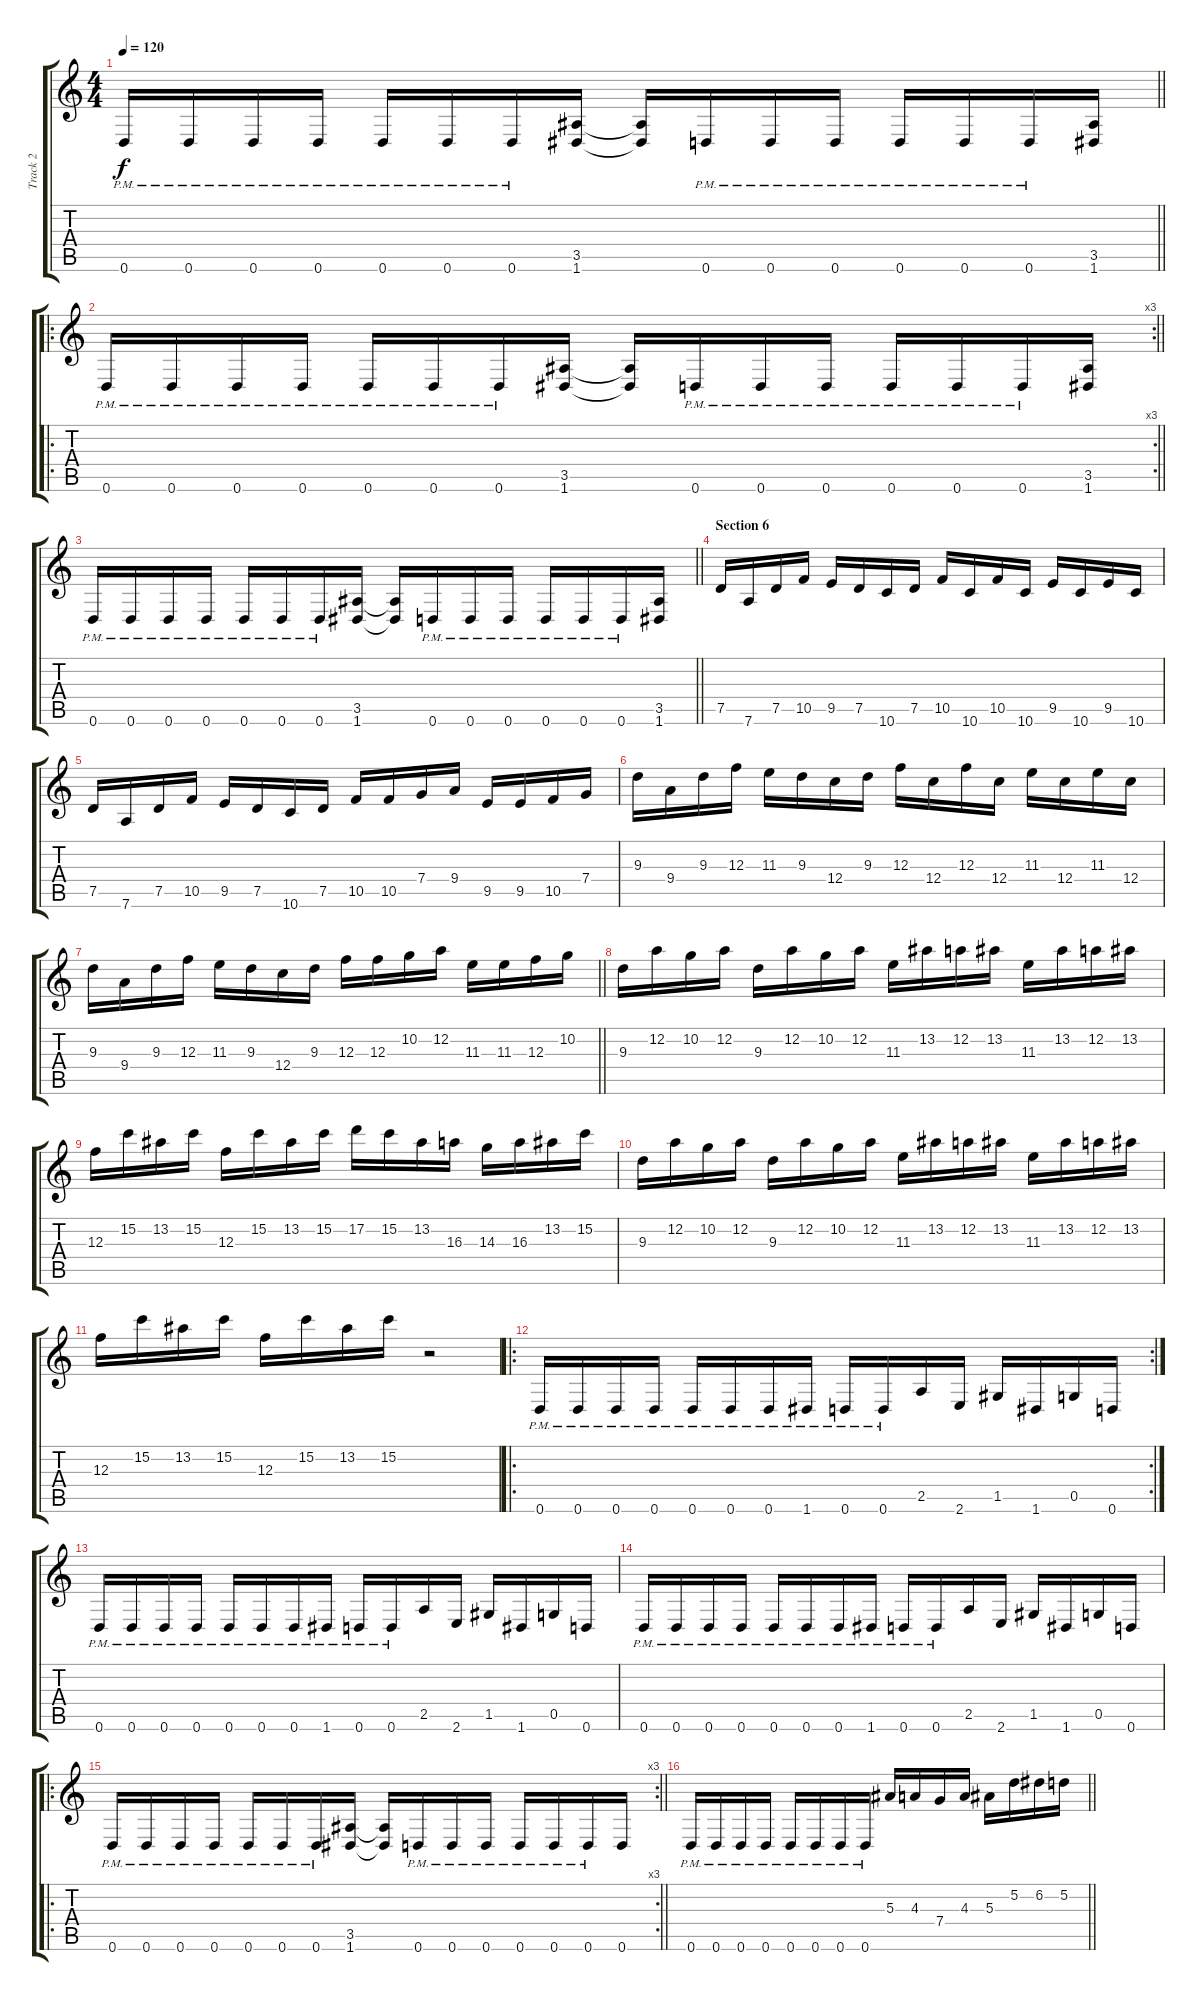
\track ("Track 2" "Track 2") {instrument distortionguitar}
\staff {score tabs}
\tuning (D4 A3 F3 C3 G2 D2) {hide}
\ts (4 4)
\tempo 120
\clef g2
\barLineRight lightlight
\ks c
0.6{pm}.16{dy f} 0.6{pm}.16 0.6{pm}.16 0.6{pm}.16 0.6{pm}.16 0.6{pm}.16 0.6{pm}.16 (3.5 1.6).16 (3.5{t} 1.6{t}).16 0.6{pm}.16 0.6{pm}.16 0.6{pm}.16 0.6{pm}.16 0.6{pm}.16 0.6{pm}.16 (3.5 1.6).16 |
\ro
\rc 3
\barLineRight lightlight
0.6{pm}.16 0.6{pm}.16 0.6{pm}.16 0.6{pm}.16 0.6{pm}.16 0.6{pm}.16 0.6{pm}.16 (3.5 1.6).16 (3.5{t} 1.6{t}).16 0.6{pm}.16 0.6{pm}.16 0.6{pm}.16 0.6{pm}.16 0.6{pm}.16 0.6{pm}.16 (3.5 1.6).16 |
\barLineRight lightlight
0.6{pm}.16 0.6{pm}.16 0.6{pm}.16 0.6{pm}.16 0.6{pm}.16 0.6{pm}.16 0.6{pm}.16 (3.5 1.6).16 (3.5{t} 1.6{t}).16 0.6{pm}.16 0.6{pm}.16 0.6{pm}.16 0.6{pm}.16 0.6{pm}.16 0.6{pm}.16 (3.5 1.6).16 |
\section ("" "Section 6")
7.5.16 7.6.16 7.5.16 10.5.16 9.5.16 7.5.16 10.6.16 7.5.16 10.5.16 10.6.16 10.5.16 10.6.16 9.5.16 10.6.16 9.5.16 10.6.16 |
7.5.16 7.6.16 7.5.16 10.5.16 9.5.16 7.5.16 10.6.16 7.5.16 10.5.16 10.5.16 7.4.16 9.4.16 9.5.16 9.5.16 10.5.16 7.4.16 |
9.3.16 9.4.16 9.3.16 12.3.16 11.3.16 9.3.16 12.4.16 9.3.16 12.3.16 12.4.16 12.3.16 12.4.16 11.3.16 12.4.16 11.3.16 12.4.16 |
\barLineRight lightlight
9.3.16 9.4.16 9.3.16 12.3.16 11.3.16 9.3.16 12.4.16 9.3.16 12.3.16 12.3.16 10.2.16 12.2.16 11.3.16 11.3.16 12.3.16 10.2.16 |
9.3.16 12.2.16 10.2.16 12.2.16 9.3.16 12.2.16 10.2.16 12.2.16 11.3.16 13.2.16 12.2.16 13.2.16 11.3.16 13.2.16 12.2.16 13.2.16 |
12.3.16 15.2.16 13.2.16 15.2.16 12.3.16 15.2.16 13.2.16 15.2.16 17.2.16 15.2.16 13.2.16 16.3.16 14.3.16 16.3.16 13.2.16 15.2.16 |
9.3.16 12.2.16 10.2.16 12.2.16 9.3.16 12.2.16 10.2.16 12.2.16 11.3.16 13.2.16 12.2.16 13.2.16 11.3.16 13.2.16 12.2.16 13.2.16 |
12.3.16 15.2.16 13.2.16 15.2.16 12.3.16 15.2.16 13.2.16 15.2.16 r.2 |
\ro
\rc 2
0.6{pm}.16 0.6{pm}.16 0.6{pm}.16 0.6{pm}.16 0.6{pm}.16 0.6{pm}.16 0.6{pm}.16 1.6{pm}.16 0.6{pm}.16 0.6{pm}.16 2.5.16 2.6.16 1.5.16 1.6.16 0.5.16 0.6.16 |
0.6{pm}.16 0.6{pm}.16 0.6{pm}.16 0.6{pm}.16 0.6{pm}.16 0.6{pm}.16 0.6{pm}.16 1.6{pm}.16 0.6{pm}.16 0.6{pm}.16 2.5.16 2.6.16 1.5.16 1.6.16 0.5.16 0.6.16 |
0.6{pm}.16 0.6{pm}.16 0.6{pm}.16 0.6{pm}.16 0.6{pm}.16 0.6{pm}.16 0.6{pm}.16 1.6{pm}.16 0.6{pm}.16 0.6{pm}.16 2.5.16 2.6.16 1.5.16 1.6.16 0.5.16 0.6.16 |
\ro
\rc 3
\barLineRight lightlight
0.6{pm}.16 0.6{pm}.16 0.6{pm}.16 0.6{pm}.16 0.6{pm}.16 0.6{pm}.16 0.6{pm}.16 (3.5 1.6).16 (3.5{t} 1.6{t}).16 0.6{pm}.16 0.6{pm}.16 0.6{pm}.16 0.6{pm}.16 0.6{pm}.16 0.6{pm}.16 0.6.16 |
\barLineRight lightlight
0.6{pm}.16 0.6{pm}.16 0.6{pm}.16 0.6{pm}.16 0.6{pm}.16 0.6{pm}.16 0.6{pm}.16 0.6{pm}.16 5.3.16 4.3.16 7.4.16 4.3.16 5.3.16 5.2.16 6.2.16 5.2.16
